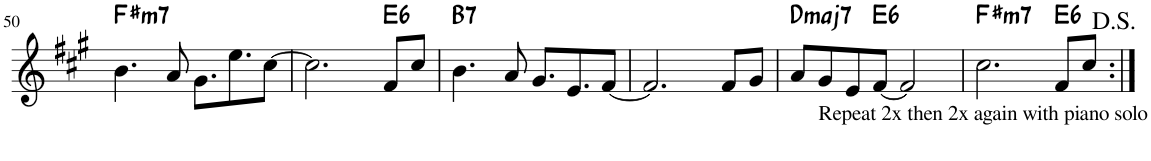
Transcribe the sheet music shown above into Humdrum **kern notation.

**kern	**harte
*part1	*part1
*staff1	*
*I"Piano	*
*I'Pno.	*
!!LO:PB:g=z
*clefG2	*
*k[f#c#g#]	*
*M4/4	*
=50	=50
!	!LO:H:kt=m7
4.b\	F#:min7
8a/	.
8.g#\L	.
8.ee\	.
[8cc#\J	.
=51	=51
2.cc#\]	.
!	!LO:H:kt=6
8f#/L	E:maj6
8cc#/J	.
=52	=52
!	!LO:H:kt=7
4.b\	B:7
8a/	.
8.g#/L	.
8.e/	.
[8f#/J	.
=53	=53
2.f#/]	.
8f#/L	.
8g#/J	.
=54	=54
!	!LO:H:kt=maj7
8a/L	D:maj7
8g#/	.
8e/	.
!	!LO:H:kt=6
[8f#/J	E:maj6
2f#/]	.
=55	=55
!	!LO:H:kt=m7
2.cc#\	F#:min7
!	!LO:H:kt=6
8f#/L	E:maj6
!LO:TX:b:t=Repeat 2x then 2x again with piano solo	!
8cc#/J	.
=:|!	=:|!
*-	*-
